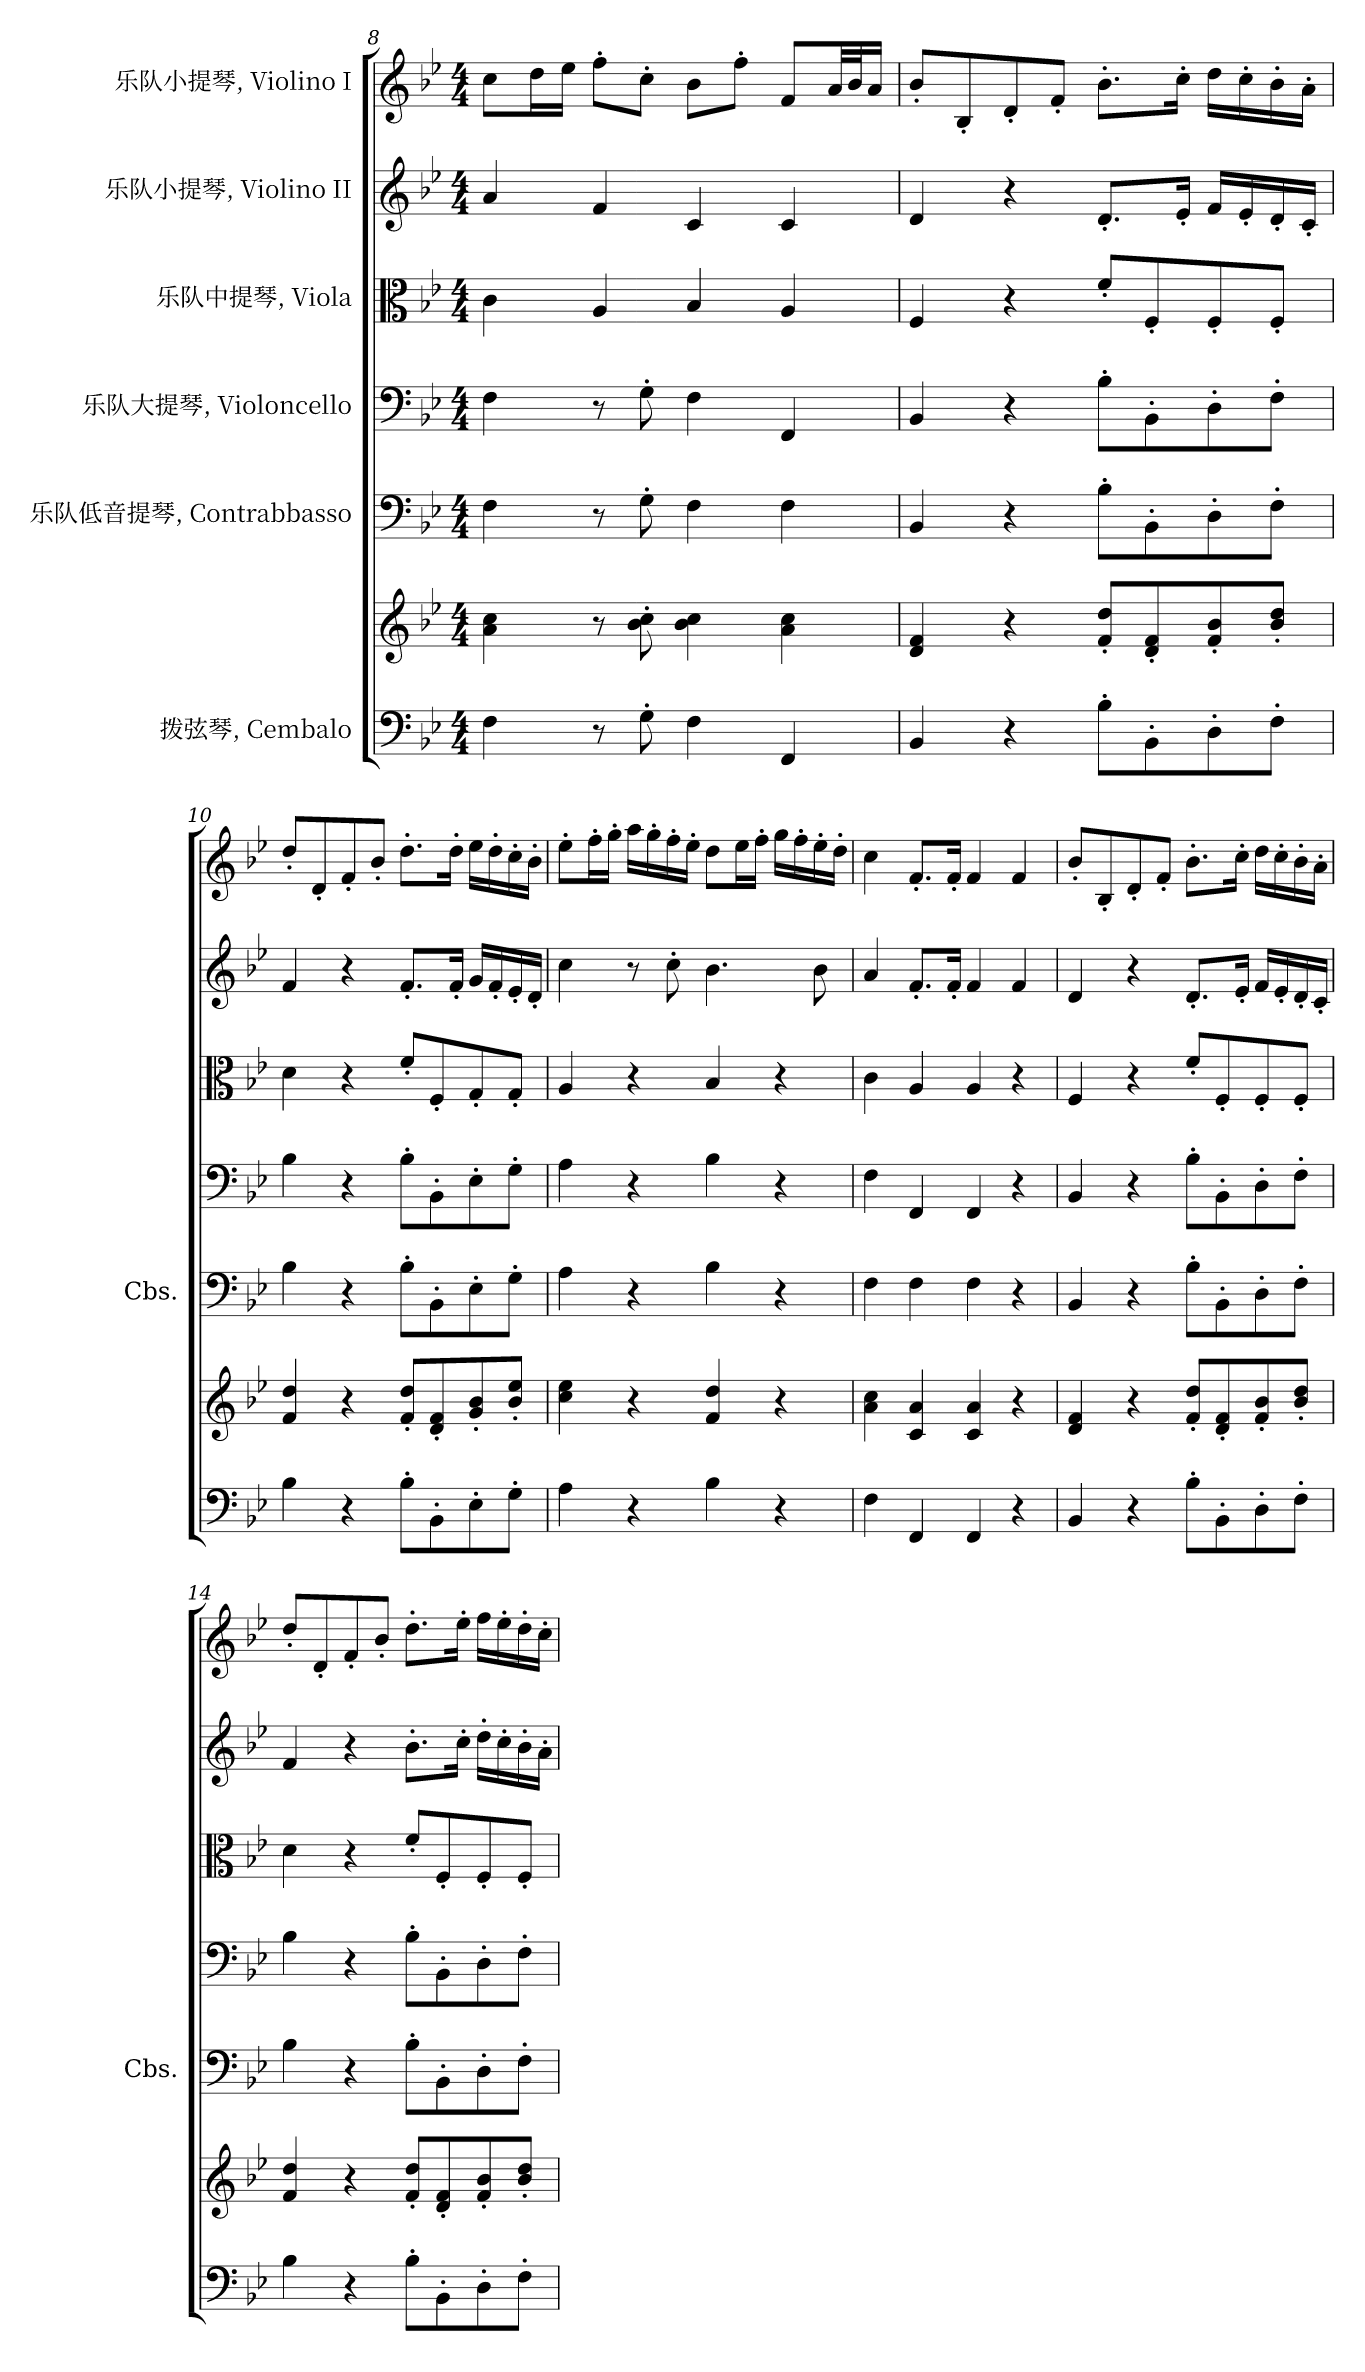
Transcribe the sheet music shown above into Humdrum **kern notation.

**kern	**kern	**kern	**kern	**kern	**kern	**kern
*part6	*part6	*part5	*part4	*part3	*part2	*part1
*staff7	*staff6	*staff5	*staff4	*staff3	*staff2	*staff1
*I"拨弦琴, Cembalo	*	*I"乐队低音提琴, Contrabbasso	*I"乐队大提琴, Violoncello	*I"乐队中提琴, Viola	*I"乐队小提琴, Violino II	*I"乐队小提琴, Violino I
*	*	*I'Cbs.	*	*	*	*
*clefF4	*clefG2	*clefF4	*clefF4	*clefC3	*clefG2	*clefG2
*	*	*ITrd7c12	*	*	*	*
*k[b-e-]	*k[b-e-]	*k[b-e-]	*k[b-e-]	*k[b-e-]	*k[b-e-]	*k[b-e-]
*M4/4	*M4/4	*M4/4	*M4/4	*M4/4	*M4/4	*M4/4
=8	=8	=8	=8	=8	=8	=8
4F\	4a\ 4cc\	4FF\	4F\	4c\	4a/	8cc\L
.	.	.	.	.	.	16dd\L
.	.	.	.	.	.	16ee-\JJ
8r	8r	8r	8r	4A/	4f/	8ff'\L
8G'\	8b-\' 8cc\'	8GG'\	8G'\	.	.	8cc'\J
4F\	4b-\ 4cc\	4FF\	4F\	4B-/	4c/	8b-\L
.	.	.	.	.	.	8ff'\J
4FF/	4a\ 4cc\	4FF\	4FF/	4A/	4c/	8f/L
.	.	.	.	.	.	32a/LL
.	.	.	.	.	.	32b-/J
.	.	.	.	.	.	16a/JJ
=9	=9	=9	=9	=9	=9	=9
4BB-/	4d/ 4f/	4BBB-/	4BB-/	4F/	4d/	8b-'/L
.	.	.	.	.	.	8B-'/
4r	4r	4r	4r	4r	4r	8d'/
.	.	.	.	.	.	8f'/J
8B-'\L	8f/' 8dd/'L	8BB-'\L	8B-'\L	8f'/L	8.d'/L	8.b-'\L
8BB-'\	8d/' 8f/'	8BBB-'\	8BB-'\	8F'/	.	.
.	.	.	.	.	16e-'/Jk	16cc'\Jk
8D'\	8f/' 8b-/'	8DD'\	8D'\	8F'/	16f/LL	16dd\LL
.	.	.	.	.	16e-'/	16cc'\
8F'\J	8b-/' 8dd/'J	8FF'\J	8F'\J	8F'/J	16d'/	16b-'\
.	.	.	.	.	16c'/JJ	16a'\JJ
!!LO:PB:g=z
=10	=10	=10	=10	=10	=10	=10
4B-\	4f/ 4dd/	4BB-\	4B-\	4d\	4f/	8dd'/L
.	.	.	.	.	.	8d'/
4r	4r	4r	4r	4r	4r	8f'/
.	.	.	.	.	.	8b-'/J
8B-'\L	8f/' 8dd/'L	8BB-'\L	8B-'\L	8f'/L	8.f'/L	8.dd'\L
8BB-'\	8d/' 8f/'	8BBB-'\	8BB-'\	8F'/	.	.
.	.	.	.	.	16f'/Jk	16dd'\Jk
8E-'\	8g/' 8b-/'	8EE-'\	8E-'\	8G'/	16g/LL	16ee-\LL
.	.	.	.	.	16f'/	16dd'\
8G'\J	8b-/' 8ee-/'J	8GG'\J	8G'\J	8G'/J	16e-'/	16cc'\
.	.	.	.	.	16d'/JJ	16b-'\JJ
=11	=11	=11	=11	=11	=11	=11
4A\	4cc\ 4ee-\	4AA\	4A\	4A/	4cc\	8ee-'\L
.	.	.	.	.	.	16ff'\L
.	.	.	.	.	.	16gg'\JJ
4r	4r	4r	4r	4r	8r	16aa\LL
.	.	.	.	.	.	16gg'\
.	.	.	.	.	8cc'\	16ff'\
.	.	.	.	.	.	16ee-'\JJ
4B-\	4f/ 4dd/	4BB-\	4B-\	4B-/	4.b-\	8dd\L
.	.	.	.	.	.	16ee-\L
.	.	.	.	.	.	16ff'\JJ
4r	4r	4r	4r	4r	.	16gg\LL
.	.	.	.	.	.	16ff'\
.	.	.	.	.	8b-\	16ee-'\
.	.	.	.	.	.	16dd'\JJ
=12	=12	=12	=12	=12	=12	=12
4F\	4a\ 4cc\	4FF\	4F\	4c\	4a/	4cc\
4FF/	4c/ 4a/	4FF\	4FF/	4A/	8.f'/L	8.f'/L
.	.	.	.	.	16f'/Jk	16f'/Jk
4FF/	4c/ 4a/	4FF\	4FF/	4A/	4f/	4f/
4r	4r	4r	4r	4r	4f/	4f/
=13	=13	=13	=13	=13	=13	=13
4BB-/	4d/ 4f/	4BBB-/	4BB-/	4F/	4d/	8b-'/L
.	.	.	.	.	.	8B-'/
4r	4r	4r	4r	4r	4r	8d'/
.	.	.	.	.	.	8f'/J
8B-'\L	8f/' 8dd/'L	8BB-'\L	8B-'\L	8f'/L	8.d'/L	8.b-'\L
8BB-'\	8d/' 8f/'	8BBB-'\	8BB-'\	8F'/	.	.
.	.	.	.	.	16e-'/Jk	16cc'\Jk
8D'\	8f/' 8b-/'	8DD'\	8D'\	8F'/	16f/LL	16dd\LL
.	.	.	.	.	16e-'/	16cc'\
8F'\J	8b-/' 8dd/'J	8FF'\J	8F'\J	8F'/J	16d'/	16b-'\
.	.	.	.	.	16c'/JJ	16a'\JJ
!!LO:PB:g=z
=14	=14	=14	=14	=14	=14	=14
4B-\	4f/ 4dd/	4BB-\	4B-\	4d\	4f/	8dd'/L
.	.	.	.	.	.	8d'/
4r	4r	4r	4r	4r	4r	8f'/
.	.	.	.	.	.	8b-'/J
8B-'\L	8f/' 8dd/'L	8BB-'\L	8B-'\L	8f'/L	8.b-'\L	8.dd'\L
8BB-'\	8d/' 8f/'	8BBB-'\	8BB-'\	8F'/	.	.
.	.	.	.	.	16cc'\Jk	16ee-'\Jk
8D'\	8f/' 8b-/'	8DD'\	8D'\	8F'/	16dd'\LL	16ff\LL
.	.	.	.	.	16cc'\	16ee-'\
8F'\J	8b-/' 8dd/'J	8FF'\J	8F'\J	8F'/J	16b-'\	16dd'\
.	.	.	.	.	16a'\JJ	16cc'\JJ
=	=	=	=	=	=	=
*-	*-	*-	*-	*-	*-	*-
